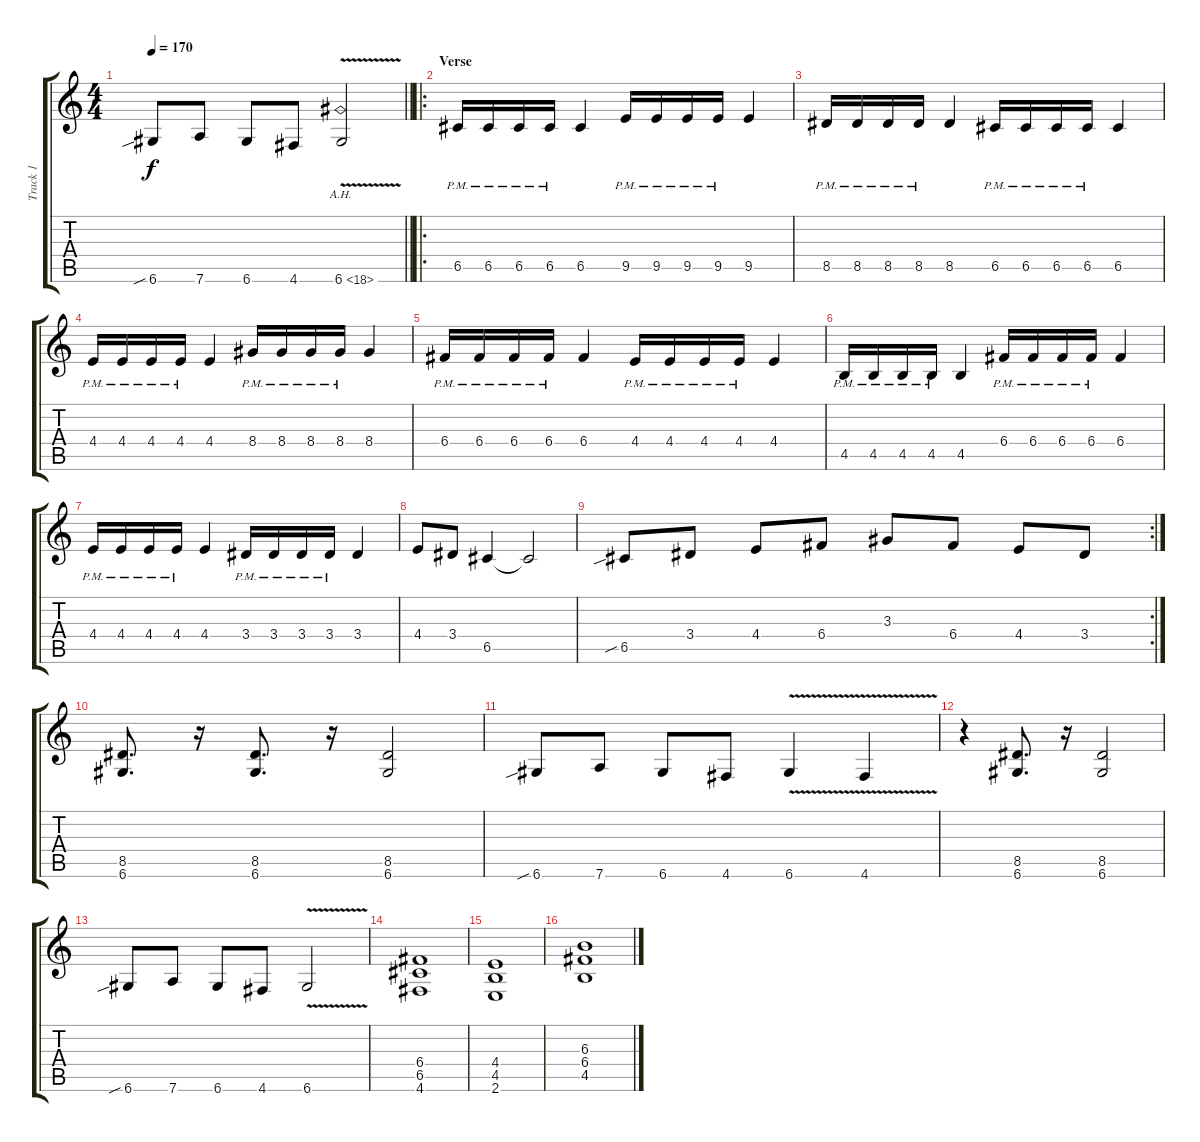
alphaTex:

\track ("Track 1" "Track 1") {instrument distortionguitar}
\staff {score tabs}
\tuning (D4 A3 F3 C3 G2 D2) {hide}
\ts (4 4)
\tempo 170
\clef g2
\barLineRight lightlight
\ks c
6.6{sib}.8{dy f} 7.6.8 6.6.8 4.6.8 6.6{ah 12 v}.2 |
\ro
\section ("" "Verse")
6.5{pm}.16 6.5{pm}.16 6.5{pm}.16 6.5{pm}.16 6.5.4 9.5{pm}.16 9.5{pm}.16 9.5{pm}.16 9.5{pm}.16 9.5.4 |
8.5{pm}.16 8.5{pm}.16 8.5{pm}.16 8.5{pm}.16 8.5.4 6.5{pm}.16 6.5{pm}.16 6.5{pm}.16 6.5{pm}.16 6.5.4 |
4.4{pm}.16 4.4{pm}.16 4.4{pm}.16 4.4{pm}.16 4.4.4 8.4{pm}.16 8.4{pm}.16 8.4{pm}.16 8.4{pm}.16 8.4.4 |
6.4{pm}.16 6.4{pm}.16 6.4{pm}.16 6.4{pm}.16 6.4.4 4.4{pm}.16 4.4{pm}.16 4.4{pm}.16 4.4{pm}.16 4.4.4 |
4.5{pm}.16 4.5{pm}.16 4.5{pm}.16 4.5{pm}.16 4.5.4 6.4{pm}.16 6.4{pm}.16 6.4{pm}.16 6.4{pm}.16 6.4.4 |
4.4{pm}.16 4.4{pm}.16 4.4{pm}.16 4.4{pm}.16 4.4.4 3.4{pm}.16 3.4{pm}.16 3.4{pm}.16 3.4{pm}.16 3.4.4 |
4.4.8 3.4.8 6.5.4 6.5{t}.2 |
\rc 2
6.5{sib}.8 3.4.8 4.4.8 6.4.8 3.3.8 6.4.8 4.4.8 3.4.8 |
(8.5 6.6).8{d} r.16 (8.5 6.6).8{d} r.16 (8.5 6.6).2 |
6.6{sib}.8 7.6.8 6.6.8 4.6.8 6.6{v}.4 4.6{v}.4 |
r.4 (8.5 6.6).8{d} r.16 (8.5 6.6).2 |
6.6{sib}.8 7.6.8 6.6.8 4.6.8 6.6{v}.2 |
(6.4 6.5 4.6).1 |
(4.4 4.5 2.6).1 |
(6.3 6.4 4.5).1
